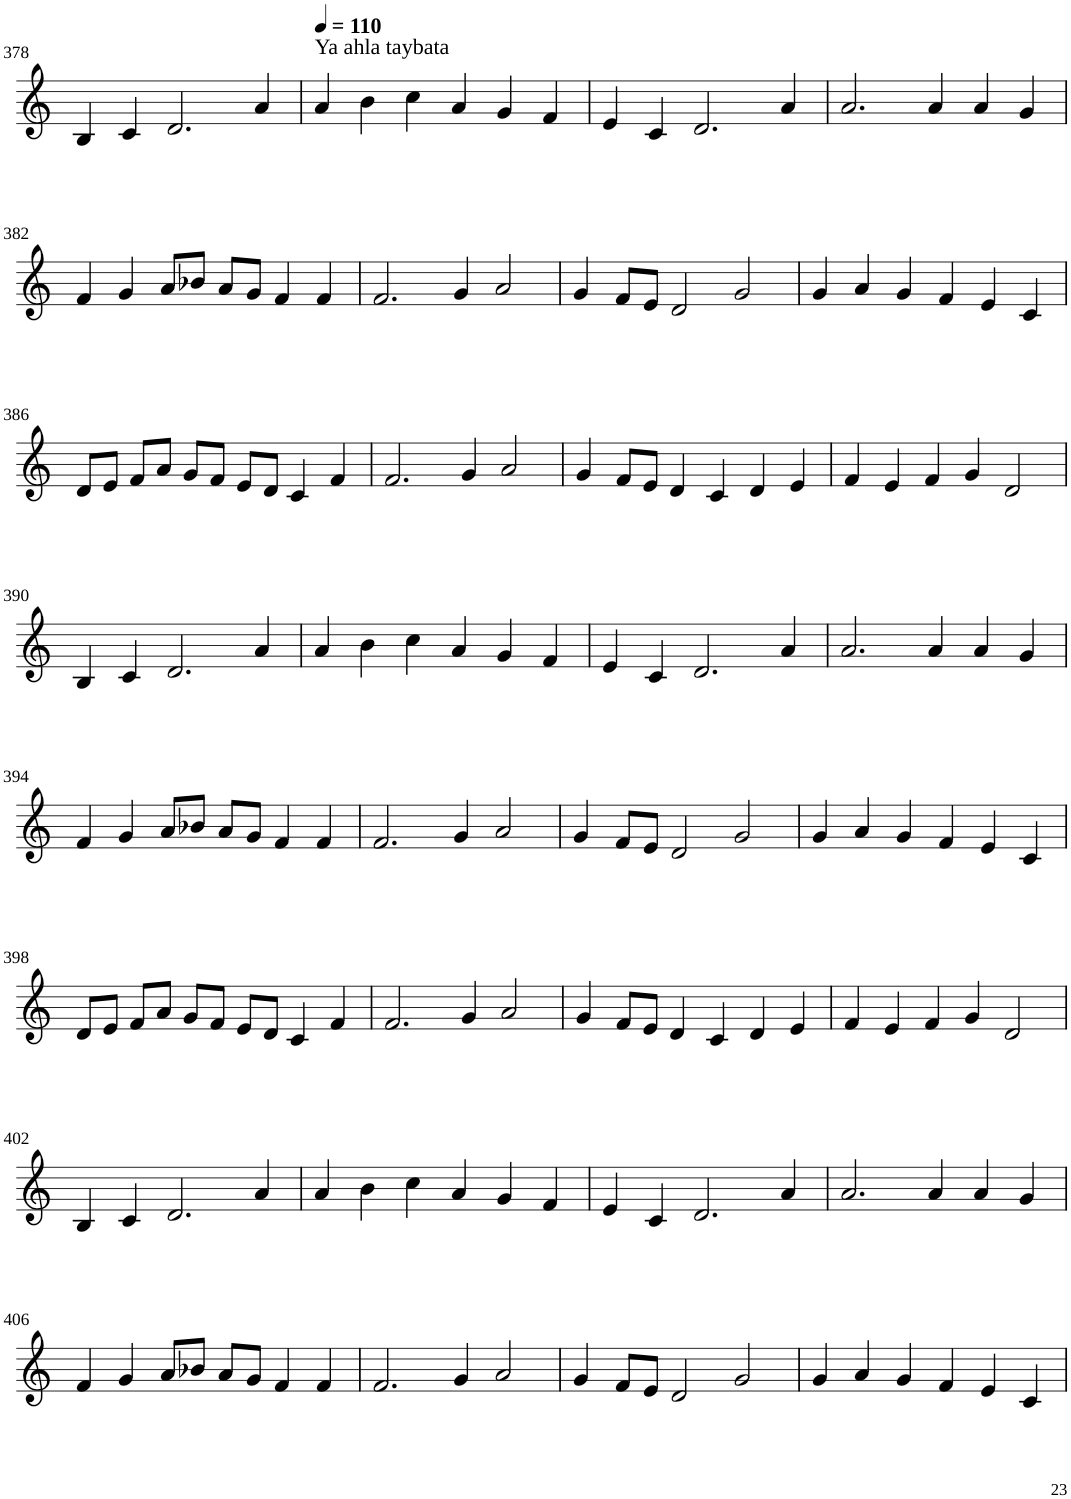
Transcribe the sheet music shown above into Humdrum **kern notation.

**kern
*part1
*staff1
*I"Violin
!!LO:PB:g=z
*clefG2
*k[]
*M6/4
=378
4B/
4c/
2.d/
4a/
=379
*MM110
!LO:TX:a:t=Ya ahla taybata
4a/
4b\
4cc\
4a/
4g/
4f/
=380
4e/
4c/
2.d/
4a/
=381
2.a/
4a/
4a/
4g/
!!LO:LB:g=z
=382
4f/
4g/
8a/L
8b-X/J
8a/L
8g/J
4f/
4f/
=383
2.f/
4g/
2a/
=384
4g/
8f/L
8e/J
2d/
2g/
=385
4g/
4a/
4g/
4f/
4e/
4c/
!!LO:LB:g=z
=386
8d/L
8e/J
8f/L
8a/J
8g/L
8f/J
8e/L
8d/J
4c/
4f/
=387
2.f/
4g/
2a/
=388
4g/
8f/L
8e/J
4d/
4c/
4d/
4e/
=389
4f/
4e/
4f/
4g/
2d/
!!LO:LB:g=z
=390
4B/
4c/
2.d/
4a/
=391
4a/
4b\
4cc\
4a/
4g/
4f/
=392
4e/
4c/
2.d/
4a/
=393
2.a/
4a/
4a/
4g/
!!LO:LB:g=z
=394
4f/
4g/
8a/L
8b-X/J
8a/L
8g/J
4f/
4f/
=395
2.f/
4g/
2a/
=396
4g/
8f/L
8e/J
2d/
2g/
=397
4g/
4a/
4g/
4f/
4e/
4c/
!!LO:LB:g=z
=398
8d/L
8e/J
8f/L
8a/J
8g/L
8f/J
8e/L
8d/J
4c/
4f/
=399
2.f/
4g/
2a/
=400
4g/
8f/L
8e/J
4d/
4c/
4d/
4e/
=401
4f/
4e/
4f/
4g/
2d/
!!LO:LB:g=z
=402
4B/
4c/
2.d/
4a/
=403
4a/
4b\
4cc\
4a/
4g/
4f/
=404
4e/
4c/
2.d/
4a/
=405
2.a/
4a/
4a/
4g/
!!LO:LB:g=z
=406
4f/
4g/
8a/L
8b-X/J
8a/L
8g/J
4f/
4f/
=407
2.f/
4g/
2a/
=408
4g/
8f/L
8e/J
2d/
2g/
=409
4g/
4a/
4g/
4f/
4e/
4c/
=
*-
